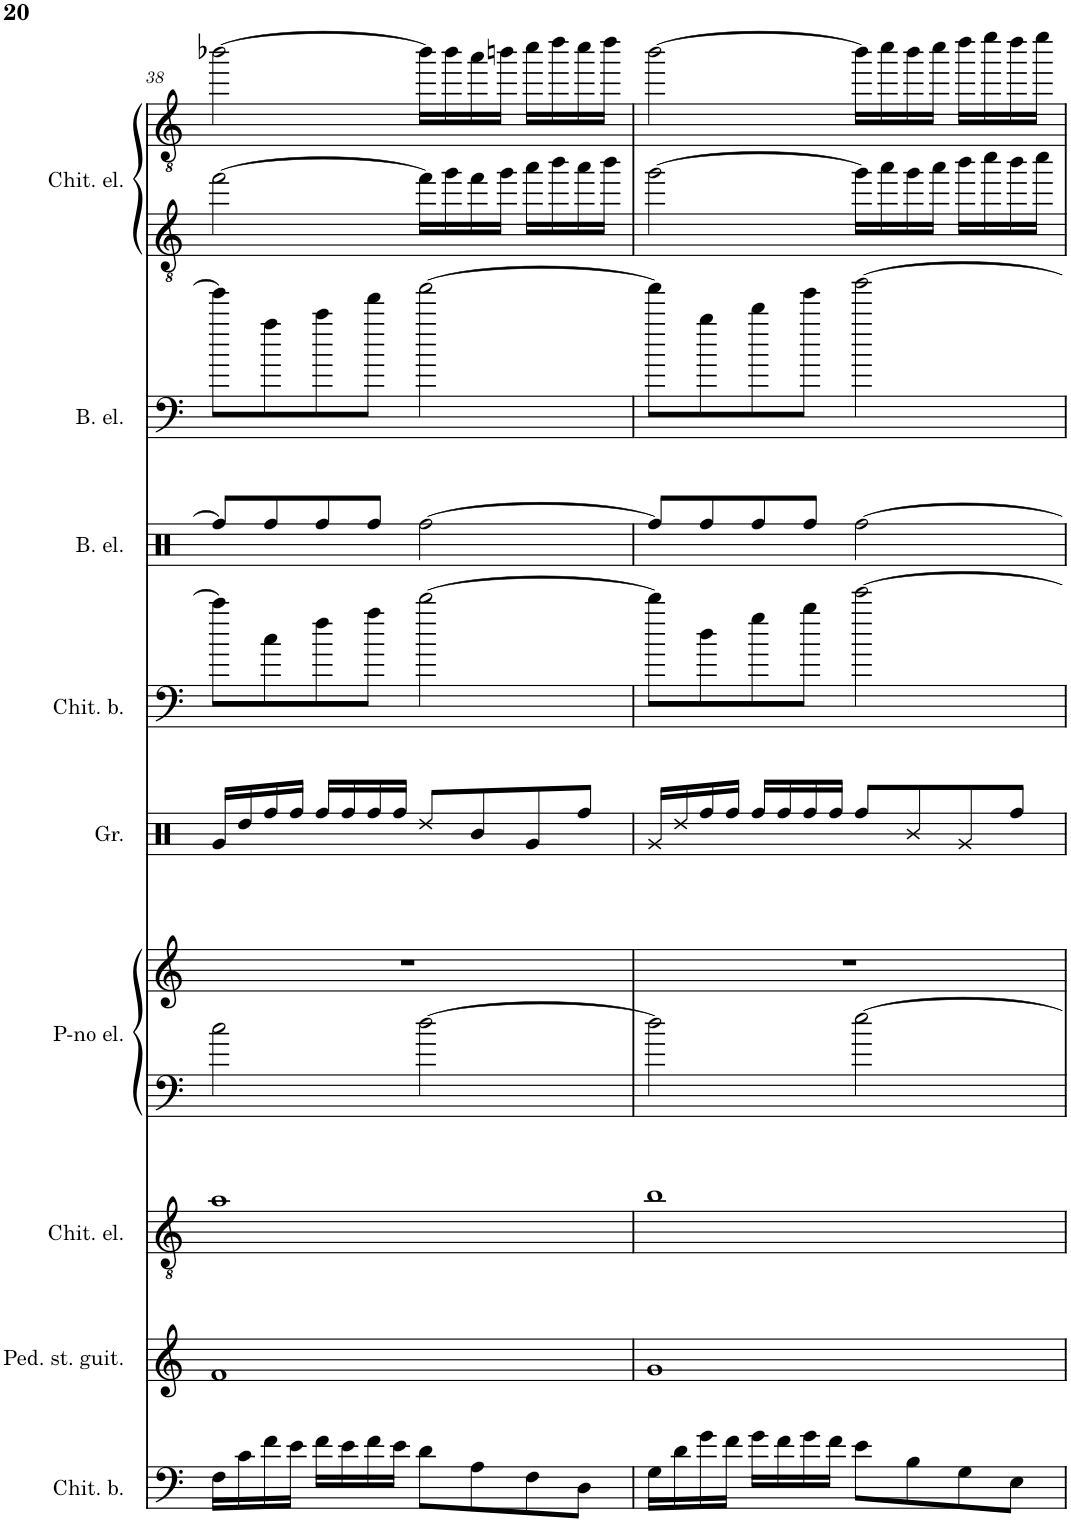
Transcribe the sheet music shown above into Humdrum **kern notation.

**kern	**kern	**kern	**kern	**kern	**kern	**kern	**kern	**kern	**kern	**kern
*part9	*part8	*part7	*part6	*part6	*part5	*part4	*part3	*part2	*part1	*part1
*staff11	*staff10	*staff9	*staff8	*staff7	*staff6	*staff5	*staff4	*staff3	*staff2	*staff1
*I"Chitarra basso	*I"Pedal steel guitar	*I"Chitarra elettrica	*I"Piano elettrico	*	*I"Grancassa	*I"Chitarra basso	*I"Basso elettrico 5 corde	*I"Basso elettrico 5 corde	*I"Chitarra elettrica	*
*I'Chit. b.	*I'Ped. st. guit.	*I'Chit. el.	*I'P-no el.	*	*I'Gr.	*I'Chit. b.	*I'B. el.	*I'B. el.	*I'Chit. el.	*
!!LO:PB:g=z
*clefF4	*clefG2	*clefGv2	*clefF4	*clefG2	*clefX	*clefF4	*clefX	*clefF4	*clefGv2	*clefGv2
*Trd7c12	*	*	*	*	*	*Trd7c12	*Trd7c12	*Trd7c12	*	*
*k[]	*k[]	*k[]	*k[]	*k[]	*k[]	*k[]	*k[]	*k[]	*k[]	*k[]
*M4/4	*M4/4	*M4/4	*M4/4	*M4/4	*M4/4	*M4/4	*M4/4	*M4/4	*M4/4	*M4/4
=38	=38	=38	=38	=38	=38	=38	=38	=38	=38	=38
16F\LL	1f	1a	2cc\	1r	16Rg/LL	8ccc\L]	8Rff/L]	8ggg\L]	[2ff\	[2bb-X\
16c\	.	.	.	.	16Rdd/	.	.	.	.	.
16f\	.	.	.	.	16Rff/	8cc\	8Rff/	8aa\	.	.
16e\JJ	.	.	.	.	16Rff/JJ	.	.	.	.	.
16f\LL	.	.	.	.	16Rff/LL	8ff\	8Rff/	8ccc\	.	.
16e\	.	.	.	.	16Rff/	.	.	.	.	.
16f\	.	.	.	.	16Rff/	8aa\J	8Rff/J	8fff\J	.	.
16e\JJ	.	.	.	.	16Rff/JJ	.	.	.	.	.
8d\L	.	.	[2dd\	.	8Rdd/L	[2ddd\	[2Rff\	[2aaa\	16ff\LL]	16bb-\LL]
.	.	.	.	.	.	.	.	.	16gg\	16bb-\
8A\	.	.	.	.	8R/	.	.	.	16ff\	16aa\
.	.	.	.	.	.	.	.	.	16gg\JJ	16bbn\JJ
8F\	.	.	.	.	8Rg/	.	.	.	16aa\LL	16ccc\LL
.	.	.	.	.	.	.	.	.	16bb\	16ddd\
8D\J	.	.	.	.	8Rff/J	.	.	.	16aa\	16ccc\
.	.	.	.	.	.	.	.	.	16bb\JJ	16ddd\JJ
=39	=39	=39	=39	=39	=39	=39	=39	=39	=39	=39
16G\LL	1g	1b	2dd\]	1r	16Rg/LL	8ddd\L]	8Rff/L]	8aaa\L]	[2gg\	[2bb\
16d\	.	.	.	.	16Rdd/	.	.	.	.	.
16g\	.	.	.	.	16Rff/	8dd\	8Rff/	8bb\	.	.
16f\JJ	.	.	.	.	16Rff/JJ	.	.	.	.	.
16g\LL	.	.	.	.	16Rff/LL	8gg\	8Rff/	8ddd\	.	.
16f\	.	.	.	.	16Rff/	.	.	.	.	.
16g\	.	.	.	.	16Rff/	8bb\J	8Rff/J	8ggg\J	.	.
16f\JJ	.	.	.	.	16Rff/JJ	.	.	.	.	.
8e\L	.	.	[2ee\	.	8Rff/L	[2eee\	[2Rff\	[2bbb\	16gg\LL]	16bb\LL]
.	.	.	.	.	.	.	.	.	16aa\	16ccc\
8B\	.	.	.	.	8R/	.	.	.	16gg\	16bb\
.	.	.	.	.	.	.	.	.	16aa\JJ	16ccc\JJ
8G\	.	.	.	.	8Rg/	.	.	.	16bb\LL	16ddd\LL
.	.	.	.	.	.	.	.	.	16ccc\	16eee\
8E\J	.	.	.	.	8Rff/J	.	.	.	16bb\	16ddd\
.	.	.	.	.	.	.	.	.	16ccc\JJ	16eee\JJ
=	=	=	=	=	=	=	=	=	=	=
*-	*-	*-	*-	*-	*-	*-	*-	*-	*-	*-
